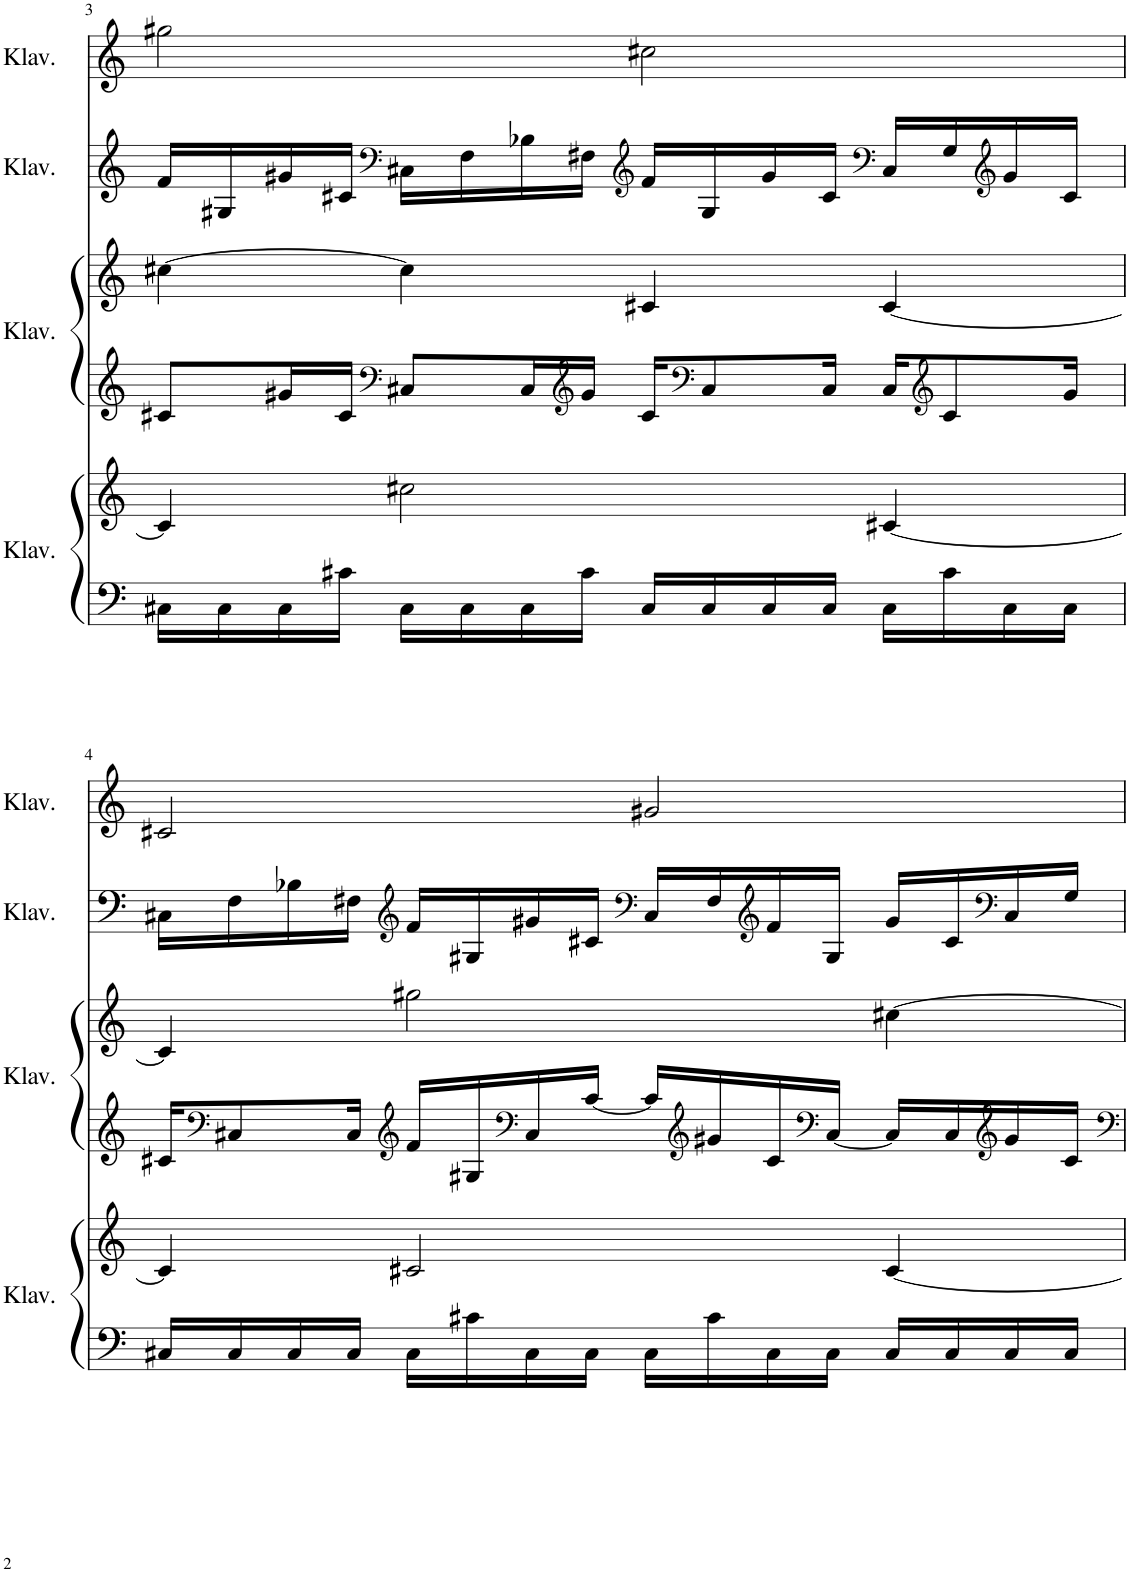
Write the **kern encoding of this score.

**kern	**kern	**kern	**kern	**kern	**kern
*part4	*part4	*part3	*part3	*part2	*part1
*staff6	*staff5	*staff4	*staff3	*staff2	*staff1
*I"Klavier	*	*I"Klavier	*	*I"Klavier	*I"Klavier
*I'Klav.	*	*I'Klav.	*	*I'Klav.	*I'Klav.
!!LO:PB:g=z
*clefF4	*clefG2	*clefG2	*clefG2	*clefF4	*clefG2
*k[]	*k[]	*k[]	*k[]	*k[]	*k[]
*M4/4	*M4/4	*M4/4	*M4/4	*M4/4	*M4/4
=3	=3	=3	=3	=3	=3
16C#X\LL	4c#/]	8c#X/L	[4cc#X\	16f/LL	2gg#X\
16C#\	.	.	.	16G#X/	.
16C#\	.	16g#X/L	.	16g#X/	.
16c#X\JJ	.	16c#/JJ	.	16c#X/JJ	.
*	*	*clefF4	*	*clefF4	*
16C#\LL	2cc#X\	8C#X/L	4cc#\]	16C#X\LL	.
16C#\	.	.	.	16F\	.
16C#\	.	16C#/L	.	16B-X\	.
*	*	*clefG2	*	*	*
16c#\JJ	.	16g#/JJ	.	16F#X\JJ	.
*	*	*	*	*clefG2	*
16C#/LL	.	16c#/KL	4c#X/	16f/LL	2cc#X\
*	*	*clefF4	*	*	*
16C#/	.	8C#/	.	16G#/	.
16C#/	.	.	.	16g#/	.
16C#/JJ	.	16C#/Jk	.	16c#/JJ	.
*	*	*	*	*clefF4	*
16C#\LL	[4c#X/	16C#/KL	[4c#/	16C#/LL	.
*	*	*clefG2	*	*	*
16c#\	.	8c#/	.	16G#/	.
*	*	*	*	*clefG2	*
16C#\	.	.	.	16g#/	.
16C#\JJ	.	16g#/Jk	.	16c#/JJ	.
!!LO:LB:g=z
=4	=4	=4	=4	=4	=4
16C#X/LL	4c#/]	16c#X/KL	4c#/]	16C#X\LL	2c#X/
*	*	*clefF4	*	*	*
16C#/	.	8C#X/	.	16F\	.
16C#/	.	.	.	16B-X\	.
16C#/JJ	.	16C#/Jk	.	16F#X\JJ	.
*	*	*clefG2	*	*clefG2	*
16C#\LL	2c#X/	16f/LL	2gg#X\	16f/LL	.
16c#X\	.	16G#X/	.	16G#X/	.
*	*	*clefF4	*	*	*
16C#\	.	16C#/	.	16g#X/	.
16C#\JJ	.	[16c#/JJ	.	16c#X/JJ	.
*	*	*	*	*clefF4	*
16C#\LL	.	16c#/LL]	.	16C#/LL	2g#X/
*	*	*clefG2	*	*	*
16c#\	.	16g#X/	.	16F#/	.
*	*	*	*	*clefG2	*
16C#\	.	16c#/	.	16f/	.
*	*	*clefF4	*	*	*
16C#\JJ	.	[16C#/JJ	.	16G#/JJ	.
16C#/LL	[4c#/	16C#/LL]	[4cc#X\	16g#/LL	.
16C#/	.	16C#/	.	16c#/	.
*	*	*clefG2	*	*clefF4	*
16C#/	.	16g#/	.	16C#/	.
16C#/JJ	.	16c#/JJ	.	16G#/JJ	.
=	=	=	=	=	=
*-	*-	*-	*-	*-	*-
